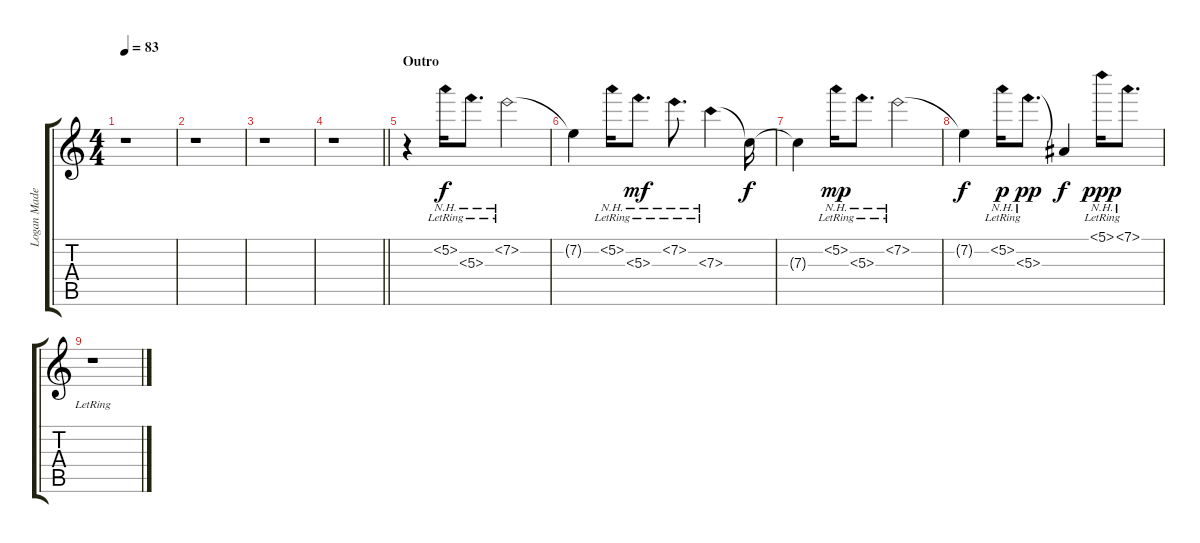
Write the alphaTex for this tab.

\track ("Logan Mader" "Logan Made") {instrument acousticguitarsteel}
\staff {score tabs}
\tuning (D4 A3 F3 C3 G2 D2) {hide}
\ts (4 4)
\tempo 83
\clef g2
\ks c
r.1{dy f} |
r.1 |
r.1 |
\barLineRight lightlight
r.1 |
\section ("" "Outro")
r.4 5.2{nh lr}.16 5.3{nh lr}.8{d} 7.2{nh lr}.2 |
7.2{t}.4 5.2{nh lr}.16 5.3{nh lr}.8{d dy mf} 7.2{nh lr}.8{d} 7.3{nh lr}.4 7.3{t}.16{dy f} |
7.3{t}.4 5.2{nh lr}.16{dy mp} 5.3{nh lr}.8{d} 7.2{nh lr}.2 |
7.2{t}.4{dy f} 5.2{nh lr}.16{dy p} 5.3{nh lr}.8{d dy pp} 5.3{t}.4{dy f} 5.1{nh lr}.16{dy ppp} 7.1{nh lr}.8{d} |
r.1
